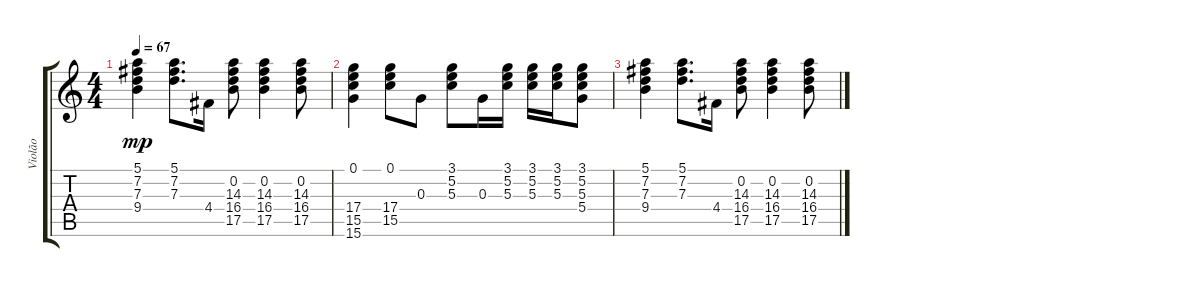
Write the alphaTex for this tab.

\track ("Violão" "Violão") {instrument acousticguitarnylon}
\staff {score tabs}
\tuning (E4 B3 G3 D3 A2 E2) {hide}
\ts (4 4)
\tempo 67
\clef g2
\ks c
(5.1 7.2 7.3 9.4).4{dy mp} (5.1 7.2 7.3).8{d} 4.4.16 (0.2 14.3 16.4 17.5).8 (0.2 14.3 16.4 17.5).4 (0.2 14.3 16.4 17.5).8 |
(0.1 17.4 15.5 15.6).4 (0.1 17.4 15.5).8 0.3.8 (3.1 5.2 5.3).8 0.3.16 (3.1 5.2 5.3).16 (3.1 5.2 5.3).16 (3.1 5.2 5.3).16 (3.1 5.2 5.3 5.4).8 |
(5.1 7.2 7.3 9.4).4 (5.1 7.2 7.3).8{d} 4.4.16 (0.2 14.3 16.4 17.5).8 (0.2 14.3 16.4 17.5).4 (0.2 14.3 16.4 17.5).8
